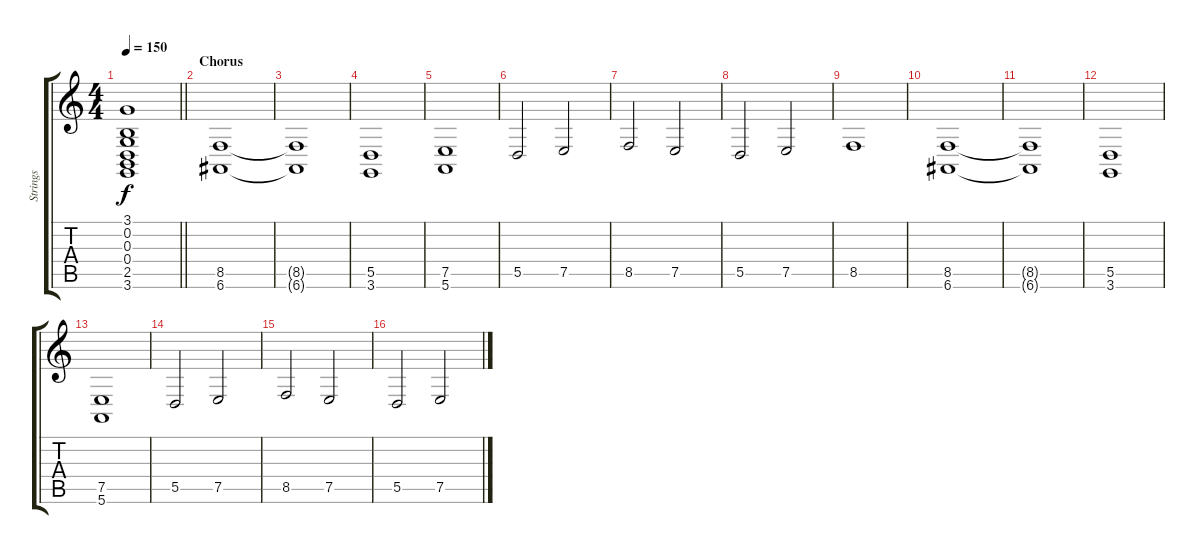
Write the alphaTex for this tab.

\track ("Strings" "Strings") {instrument stringensemble1}
\staff {score tabs}
\tuning (E4 B3 G3 D3 A2 E2) {hide}
\ts (4 4)
\tempo 150
\clef g2
\barLineRight lightlight
\ks c
(3.1{t} 0.2{t} 0.3{t} 0.4{t} 2.5{t} 3.6{t}).1{dy f} |
\section ("" "Chorus")
(8.5 6.6).1 |
(8.5{t} 6.6{t}).1 |
(5.5 3.6).1 |
(7.5 5.6).1 |
5.5.2 7.5.2 |
8.5.2 7.5.2 |
5.5.2 7.5.2 |
8.5.1 |
(8.5 6.6).1 |
(8.5{t} 6.6{t}).1 |
(5.5 3.6).1 |
(7.5 5.6).1 |
5.5.2 7.5.2 |
8.5.2 7.5.2 |
5.5.2 7.5.2
